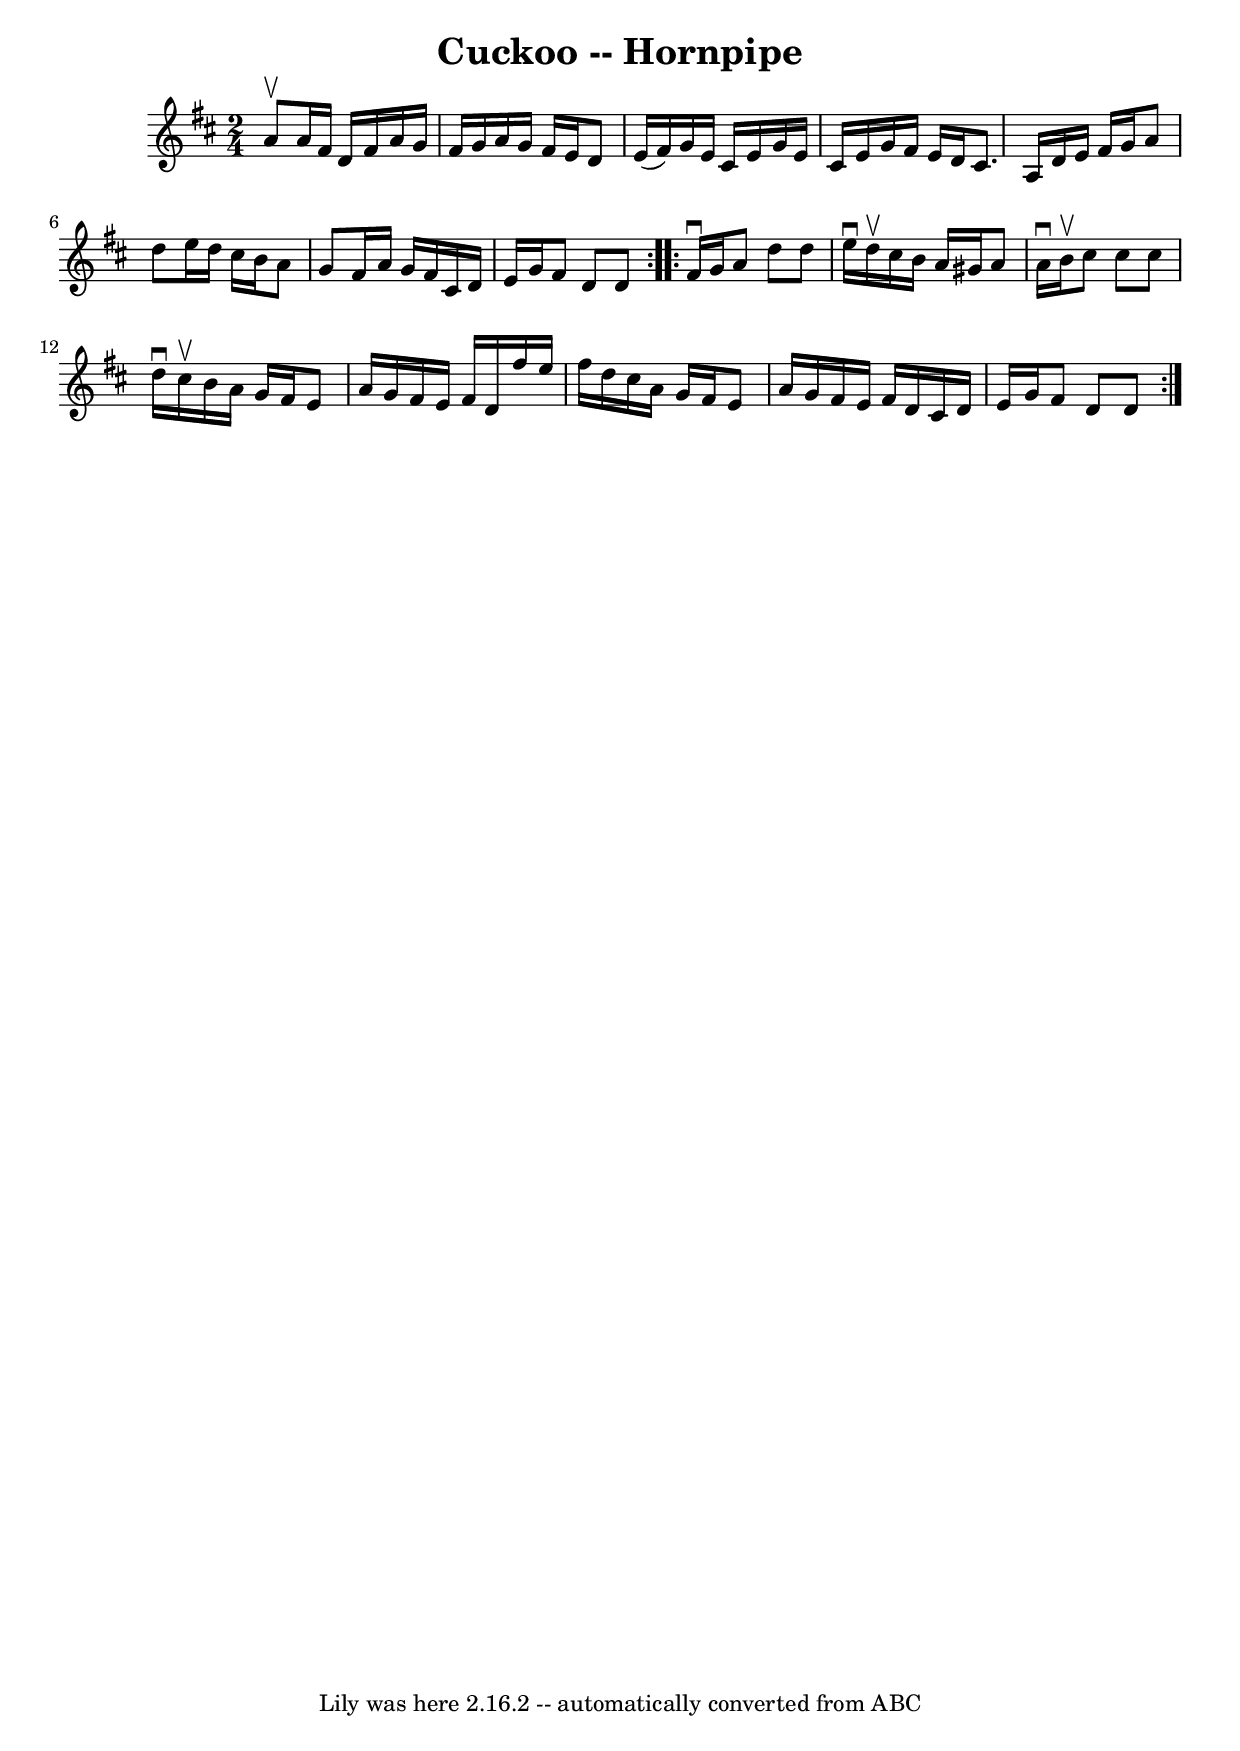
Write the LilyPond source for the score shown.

\version "2.16.2"
\include "Mammoth.ily"
\header {
  %% book = "Cole's 1000 Fiddle Tunes"
  crossRefNumber = "1"
  footnotes = ""
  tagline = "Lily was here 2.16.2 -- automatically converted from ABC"
  title = "Cuckoo -- Hornpipe"

}
voicedefault =  {



  \repeat volta 2 {

    \time 2/4 
    \key d \major a'8^\upbow |
    a'16 fis'16 d'16    
    fis'16 a'16 g'16 fis'16 g'16  |
    a'16 g'16 fis'16    
    e'16 d'8 e'16 (fis'16) |
    g'16 e'16 cis'16 e'16    
    g'16 e'16 cis'16 e'16  |
    g'16 fis'16 e'16 d'16    
    cis'8. a16  |
    d'16 e'16 fis'16 g'16 a'8 d''8  
    |
    e''16 d''16 cis''16 b'16 a'8 g'8  |
    fis'16   
    a'16 g'16 fis'16 cis'16 d'16 e'16 g'16  |
    fis'8    
    d'8 d'8  
  }     
  \repeat volta 2 {
    fis'16^\downbow g'16  |
    a'8   
    d''8 d''8 e''16^\downbow d''16^\upbow |
    cis''16 b'16    
    a'16 gis'16 a'8 a'16^\downbow b'16^\upbow |
    cis''8    
    cis''8 cis''8 d''16^\downbow cis''16^\upbow |
    b'16 a'16   
    g'16 fis'16 e'8 a'16 g'16  |
    fis'16 e'16 fis'16   
    d'16 fis''16 e''16 fis''16 d''16  |
    cis''16 a'16    
    g'16 fis'16 e'8 a'16 g'16  |
    fis'16 e'16 fis'16    
    d'16 cis'16 d'16 e'16 g'16  |
    fis'8 d'8 d'8  
  }   

}

\score{
  <<

    \context Staff="default"
    {
      \voicedefault 
      
    }

  >>
  \layout {
    
  }
  \midi {
  }

}
